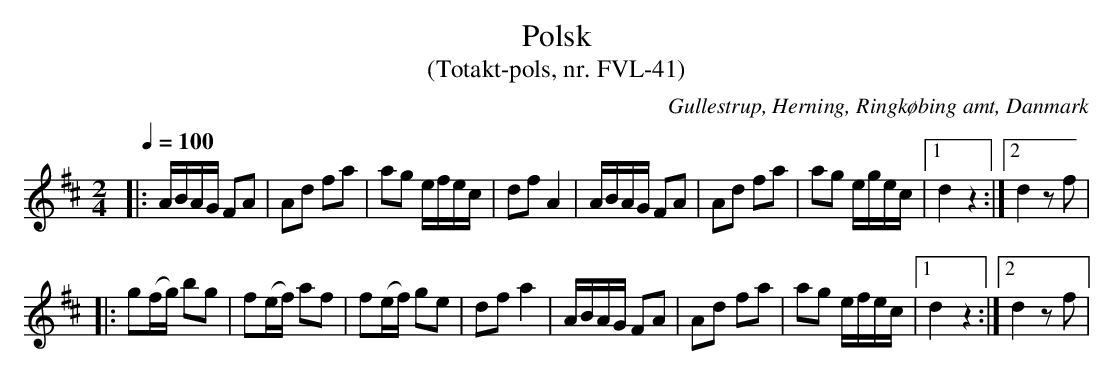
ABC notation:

X:1
T:Polsk
T:(Totakt-pols, nr. FVL-41)
O:Gullestrup, Herning, Ringkøbing amt, Danmark
M:2/4
L:1/8
Q:1/4=100
K:D
|: A/B/A/G/ FA | Ad fa | ag e/f/e/c/ | df A2 | A/B/A/G/ FA | Ad fa | ag e/g/e/c/ |1 d2 z2 :|2 d2 zf |
|: g(f/g/) bg | f(e/f/) af | f(e/f/) ge | df a2 | A/B/A/G/ FA | Ad fa | ag e/f/e/c/ |1 d2 z2 :|2 d2 zf |
